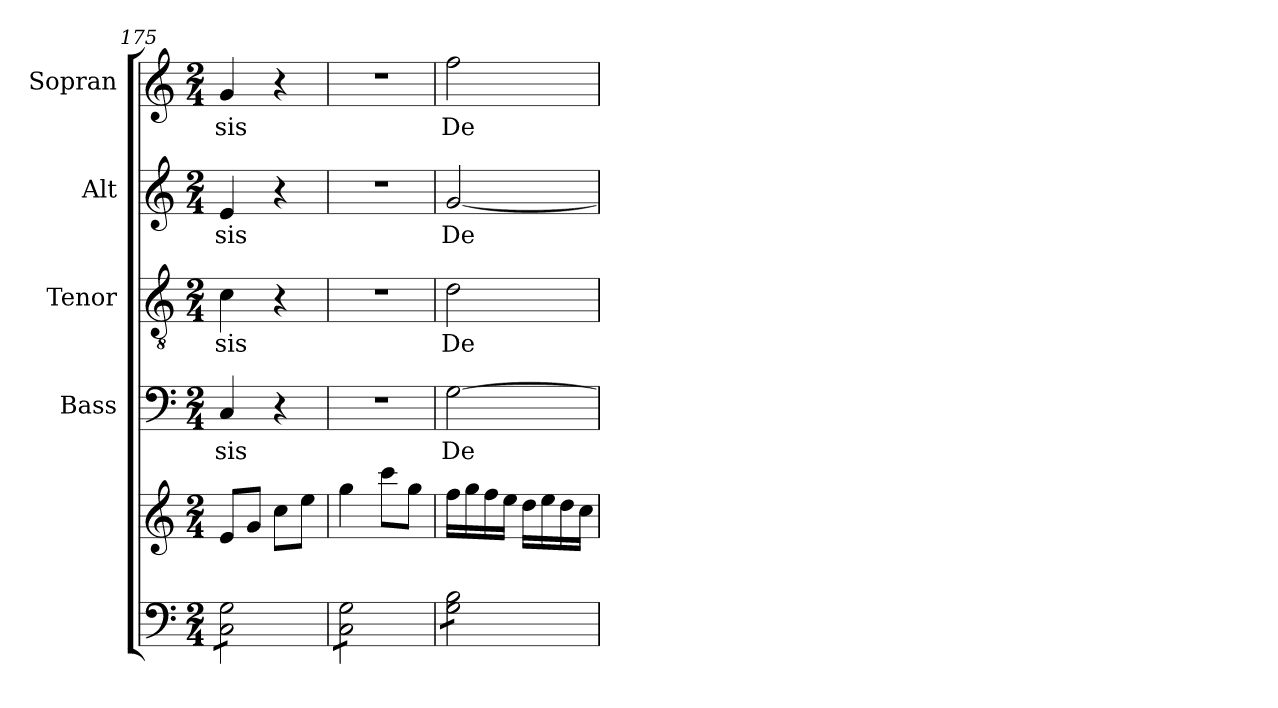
**kern	**kern	**kern	**text	**kern	**text	**kern	**text	**kern	**text
*part5	*part5	*part4	*part4	*part3	*part3	*part2	*part2	*part1	*part1
*staff6	*staff5	*staff4	*staff4	*staff3	*staff3	*staff2	*staff2	*staff1	*staff1
*	*	*I"Bass	*	*I"Tenor	*	*I"Alt	*	*I"Sopran	*
*	*	*I'B.	*	*I'T.	*	*I'A.	*	*I'S.	*
*clefF4	*clefG2	*clefF4	*	*clefGv2	*	*clefG2	*	*clefG2	*
*k[]	*k[]	*k[]	*	*k[]	*	*k[]	*	*k[]	*
*C:	*C:	*C:	*	*C:	*	*C:	*	*C:	*
*M2/4	*M2/4	*M2/4	*	*M2/4	*	*M2/4	*	*M2/4	*
=175	=175	=175	=175	=175	=175	=175	=175	=175	=175
!	!	!	!LO:LY:b	!	!LO:LY:b	!	!LO:LY:b	!	!LO:LY:b
*tremolo	*	*	*	*	*	*	*	*	*
8C\ 8G\L	8e/L	4C/	-sis	4c\	-sis	4e/	-sis	4g/	-sis
8C\ 8G\	8g/J	.	.	.	.	.	.	.	.
8C\ 8G\	8cc\L	4r	.	4r	.	4r	.	4r	.
8C\ 8G\J	8ee\J	.	.	.	.	.	.	.	.
=176	=176	=176	=176	=176	=176	=176	=176	=176	=176
8C\ 8G\L	4gg\	2r	.	2r	.	2r	.	2r	.
8C\ 8G\	.	.	.	.	.	.	.	.	.
8C\ 8G\	8ccc\L	.	.	.	.	.	.	.	.
8C\ 8G\J	8gg\J	.	.	.	.	.	.	.	.
=177	=177	=177	=177	=177	=177	=177	=177	=177	=177
!	!	!	!LO:LY:b	!	!LO:LY:b	!	!LO:LY:b	!	!LO:LY:b
8G\ 8B\L	16ff\LL	[2G\	De-	2d\	De-	[2g/	De-	2ff\	De-
.	16gg\	.	.	.	.	.	.	.	.
8G\ 8B\	16ff\	.	.	.	.	.	.	.	.
.	16ee\JJ	.	.	.	.	.	.	.	.
8G\ 8B\	16dd\LL	.	.	.	.	.	.	.	.
.	16ee\	.	.	.	.	.	.	.	.
8G\ 8B\J	16dd\	.	.	.	.	.	.	.	.
*Xtremolo	*	*	*	*	*	*	*	*	*
.	16cc\JJ	.	.	.	.	.	.	.	.
=	=	=	=	=	=	=	=	=	=
*-	*-	*-	*-	*-	*-	*-	*-	*-	*-
